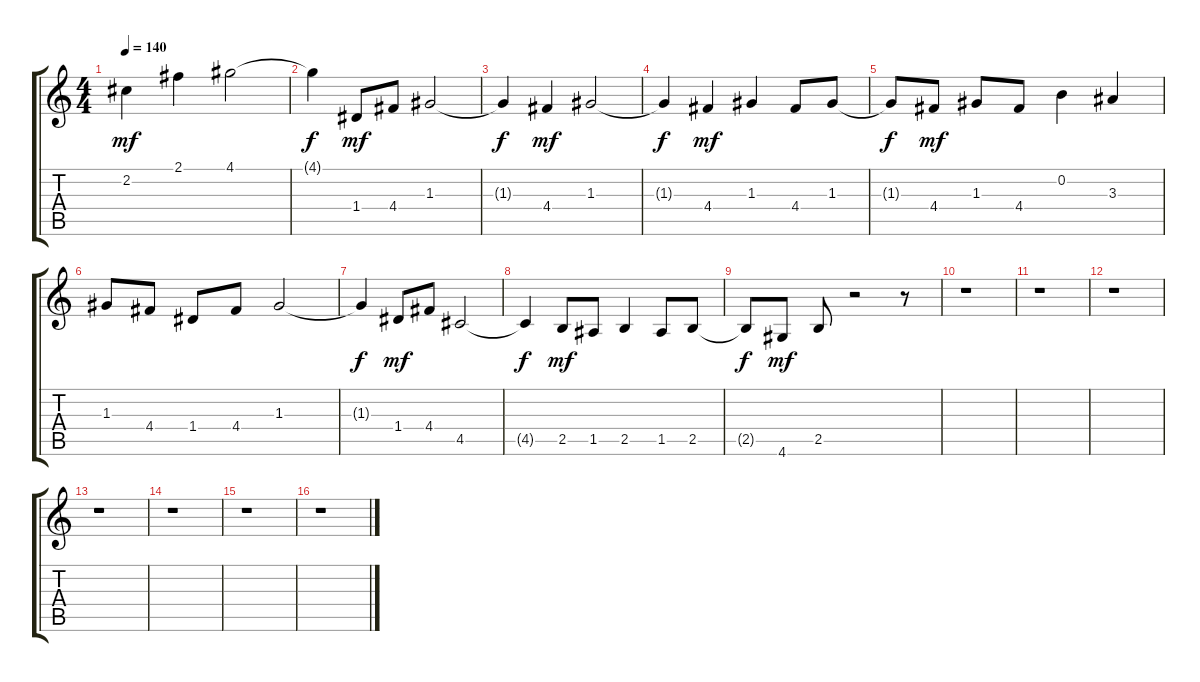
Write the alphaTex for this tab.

\track "" {instrument distortionguitar}
\staff {score tabs}
\tuning (E4 B3 G3 D3 A2 E2) {hide}
\ts (4 4)
\tempo 140
\clef g2
\ks c
2.2.4{dy mf} 2.1.4 4.1.2 |
4.1{t}.4{dy f} 1.4.8{dy mf} 4.4.8 1.3.2 |
1.3{t}.4{dy f} 4.4.4{dy mf} 1.3.2 |
1.3{t}.4{dy f} 4.4.4{dy mf} 1.3.4 4.4.8 1.3.8 |
1.3{t}.8{dy f} 4.4.8{dy mf} 1.3.8 4.4.8 0.2.4 3.3.4 |
1.3.8 4.4.8 1.4.8 4.4.8 1.3.2 |
1.3{t}.4{dy f} 1.4.8{dy mf} 4.4.8 4.5.2 |
4.5{t}.4{dy f} 2.5.8{dy mf} 1.5.8 2.5.4 1.5.8 2.5.8 |
2.5{t}.8{dy f} 4.6.8{dy mf} 2.5.8 r.2 r.8 |
r.1 |
r.1 |
r.1 |
r.1 |
r.1 |
r.1 |
r.1
